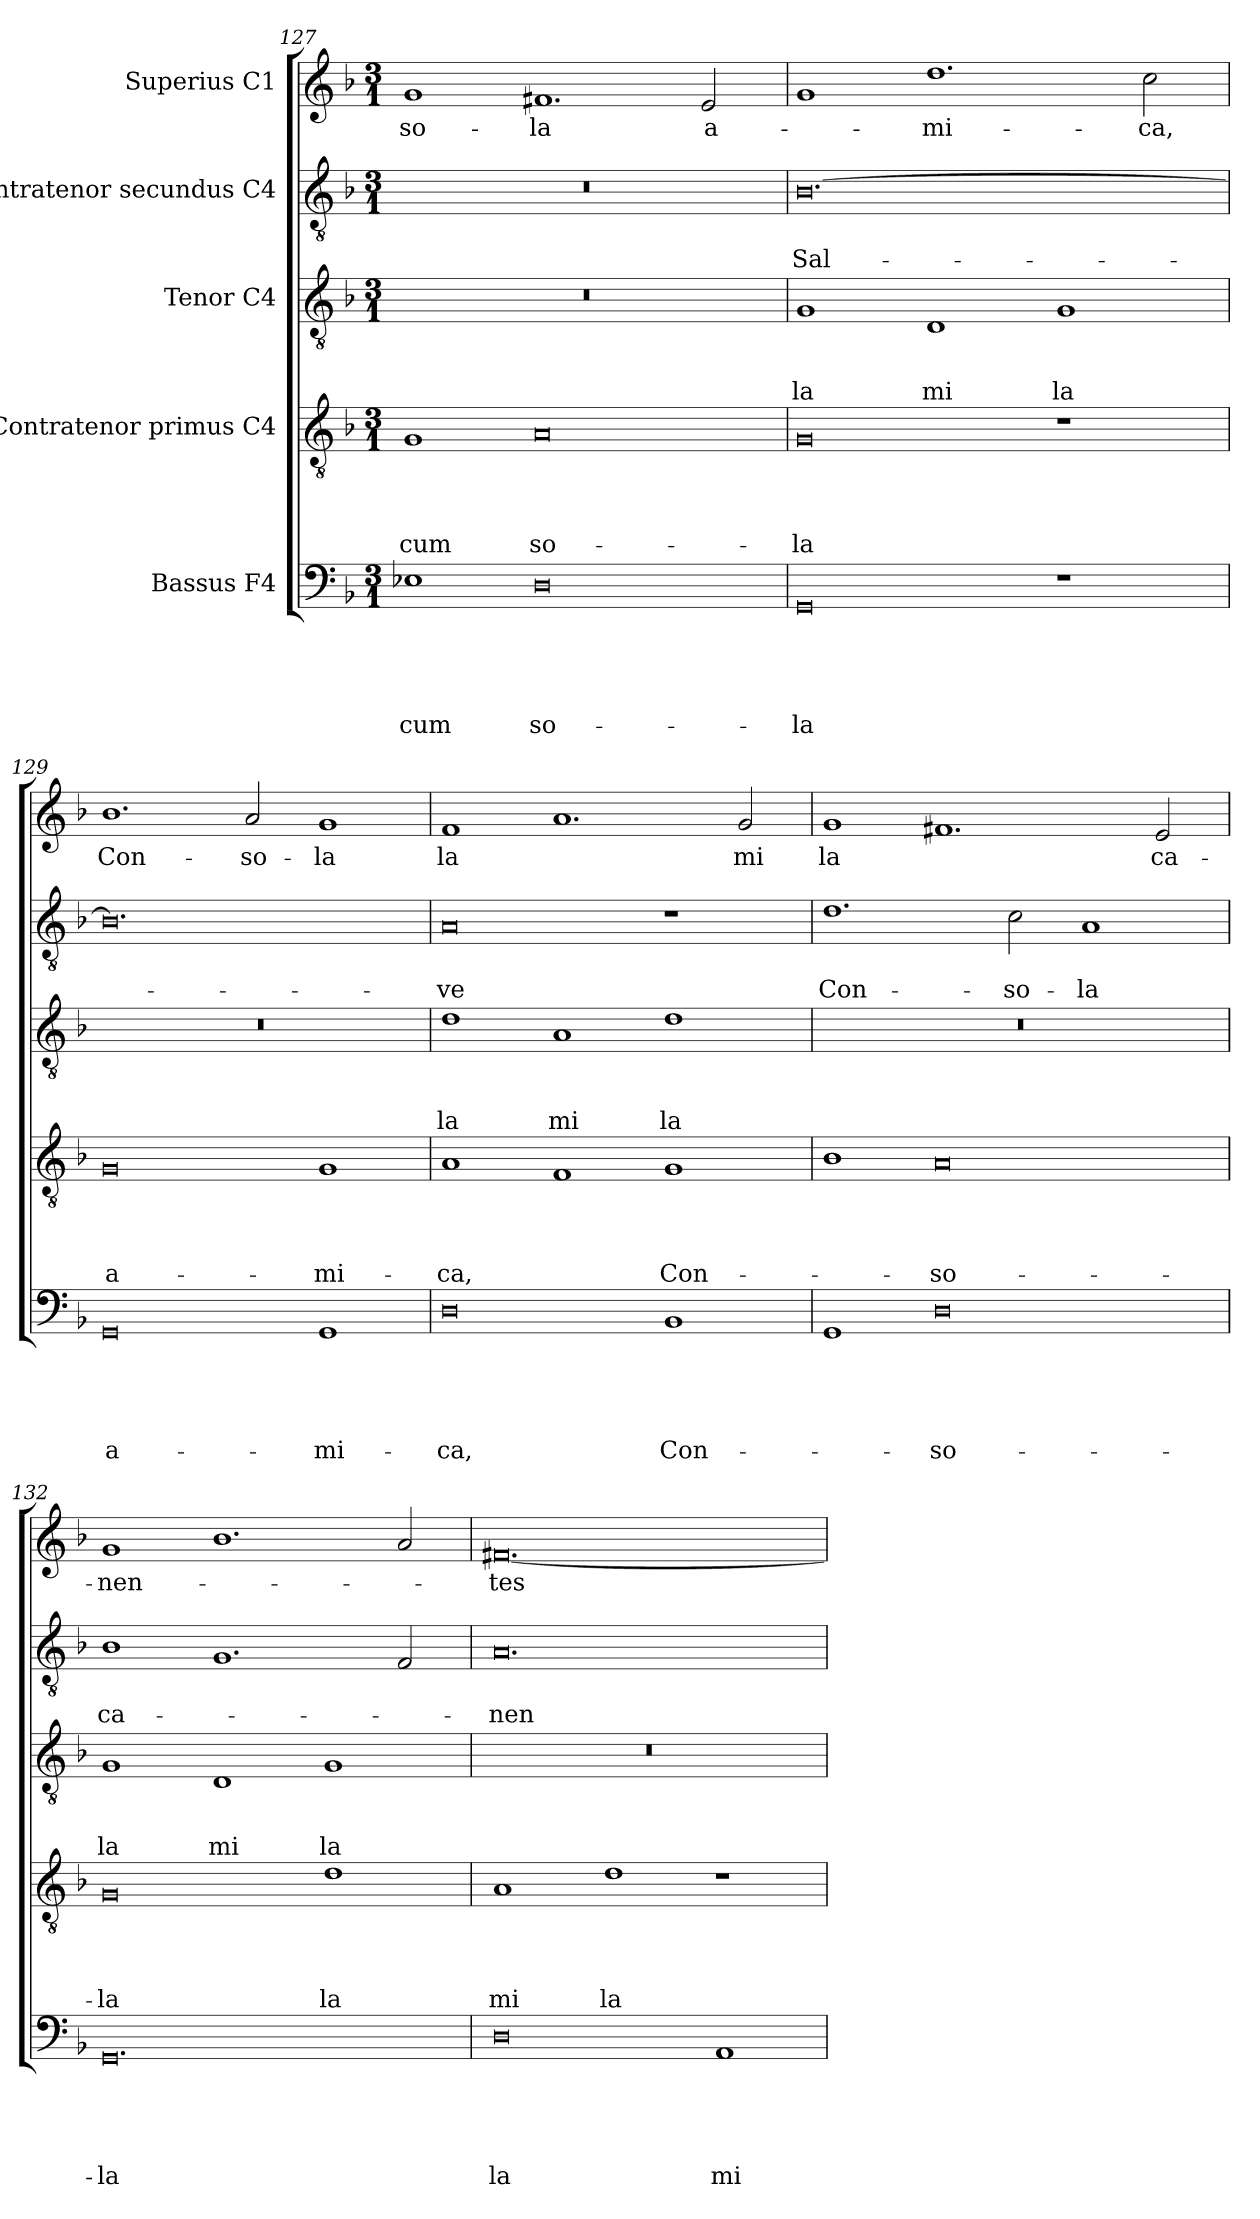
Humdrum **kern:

**kern	**text	**text	**text	**text	**text	**kern	**text	**text	**text	**text	**kern	**text	**text	**text	**kern	**text	**text	**kern	**text
*part5	*part5	*part5	*part5	*part5	*part5	*part4	*part4	*part4	*part4	*part4	*part3	*part3	*part3	*part3	*part2	*part2	*part2	*part1	*part1
*staff5	*staff5	*staff5	*staff5	*staff5	*staff5	*staff4	*staff4	*staff4	*staff4	*staff4	*staff3	*staff3	*staff3	*staff3	*staff2	*staff2	*staff2	*staff1	*staff1
*I"Bassus F4	*	*	*	*	*	*I"Contratenor primus C4	*	*	*	*	*I"Tenor C4	*	*	*	*I"Contratenor secundus C4	*	*	*I"Superius C1	*
!!LO:PB:g=z
*clefF4	*	*	*	*	*	*clefGv2	*	*	*	*	*clefGv2	*	*	*	*clefGv2	*	*	*clefG2	*
*k[b-]	*	*	*	*	*	*k[b-]	*	*	*	*	*k[b-]	*	*	*	*k[b-]	*	*	*k[b-]	*
*F:	*	*	*	*	*	*F:	*	*	*	*	*F:	*	*	*	*F:	*	*	*F:	*
*M3/1	*	*	*	*	*	*M3/1	*	*	*	*	*M3/1	*	*	*	*M3/1	*	*	*M3/1	*
=127	=127	=127	=127	=127	=127	=127	=127	=127	=127	=127	=127	=127	=127	=127	=127	=127	=127	=127	=127
1E-	.	.	.	.	cum	1G	.	.	.	cum	0.r	.	.	.	0.r	.	.	1g	so-
0D	.	.	.	.	so-	0A	.	.	.	so-	.	.	.	.	.	.	.	1.f#	-la
.	.	.	.	.	.	.	.	.	.	.	.	.	.	.	.	.	.	2e/	a-
=128	=128	=128	=128	=128	=128	=128	=128	=128	=128	=128	=128	=128	=128	=128	=128	=128	=128	=128	=128
0GG	.	.	.	.	-la	0G	.	.	.	-la	1G	.	.	la	[0.B-	.	Sal-	1g	.
.	.	.	.	.	.	.	.	.	.	.	1D	.	.	mi	.	.	.	1.dd	-mi-
1r	.	.	.	.	.	1r	.	.	.	.	1G	.	.	la	.	.	.	.	.
.	.	.	.	.	.	.	.	.	.	.	.	.	.	.	.	.	.	2cc\	-ca,
=129	=129	=129	=129	=129	=129	=129	=129	=129	=129	=129	=129	=129	=129	=129	=129	=129	=129	=129	=129
0GG	.	.	.	.	a-	0G	.	.	.	a-	0.r	.	.	.	0.B-]	.	.	1.b-	Con-
.	.	.	.	.	.	.	.	.	.	.	.	.	.	.	.	.	.	2a/	-so-
1GG	.	.	.	.	-mi-	1G	.	.	.	-mi-	.	.	.	.	.	.	.	1g	-la
=130	=130	=130	=130	=130	=130	=130	=130	=130	=130	=130	=130	=130	=130	=130	=130	=130	=130	=130	=130
0D	.	.	.	.	-ca,	1A	.	.	.	-ca,	1d	.	.	la	0A	.	-ve	1f	la
.	.	.	.	.	.	1F	.	.	.	.	1A	.	.	mi	.	.	.	1.a	.
1BB-	.	.	.	.	Con-	1G	.	.	.	Con-	1d	.	.	la	1r	.	.	.	.
.	.	.	.	.	.	.	.	.	.	.	.	.	.	.	.	.	.	2g/	mi
=131	=131	=131	=131	=131	=131	=131	=131	=131	=131	=131	=131	=131	=131	=131	=131	=131	=131	=131	=131
1GG	.	.	.	.	.	1B-	.	.	.	.	0.r	.	.	.	1.d	.	Con-	1g	la
0D	.	.	.	.	-so-	0A	.	.	.	-so-	.	.	.	.	.	.	.	1.f#	.
.	.	.	.	.	.	.	.	.	.	.	.	.	.	.	2c\	.	-so-	.	.
.	.	.	.	.	.	.	.	.	.	.	.	.	.	.	1A	.	-la	.	.
.	.	.	.	.	.	.	.	.	.	.	.	.	.	.	.	.	.	2e/	ca-
=132	=132	=132	=132	=132	=132	=132	=132	=132	=132	=132	=132	=132	=132	=132	=132	=132	=132	=132	=132
0.GG	.	.	.	.	-la	0G	.	.	.	-la	1G	.	.	la	1B-	.	ca-	1g	-nen-
.	.	.	.	.	.	.	.	.	.	.	1D	.	.	mi	1.G	.	.	1.b-	.
.	.	.	.	.	.	1d	.	.	.	la	1G	.	.	la	.	.	.	.	.
.	.	.	.	.	.	.	.	.	.	.	.	.	.	.	2F/	.	.	2a/	.
=133	=133	=133	=133	=133	=133	=133	=133	=133	=133	=133	=133	=133	=133	=133	=133	=133	=133	=133	=133
0D	.	.	.	.	la	1A	.	.	.	mi	0.r	.	.	.	0.A	.	-nen-	[0.f#X	-tes
.	.	.	.	.	.	1d	.	.	.	la	.	.	.	.	.	.	.	.	.
1AA	.	.	.	.	mi	1r	.	.	.	.	.	.	.	.	.	.	.	.	.
=	=	=	=	=	=	=	=	=	=	=	=	=	=	=	=	=	=	=	=
*-	*-	*-	*-	*-	*-	*-	*-	*-	*-	*-	*-	*-	*-	*-	*-	*-	*-	*-	*-
